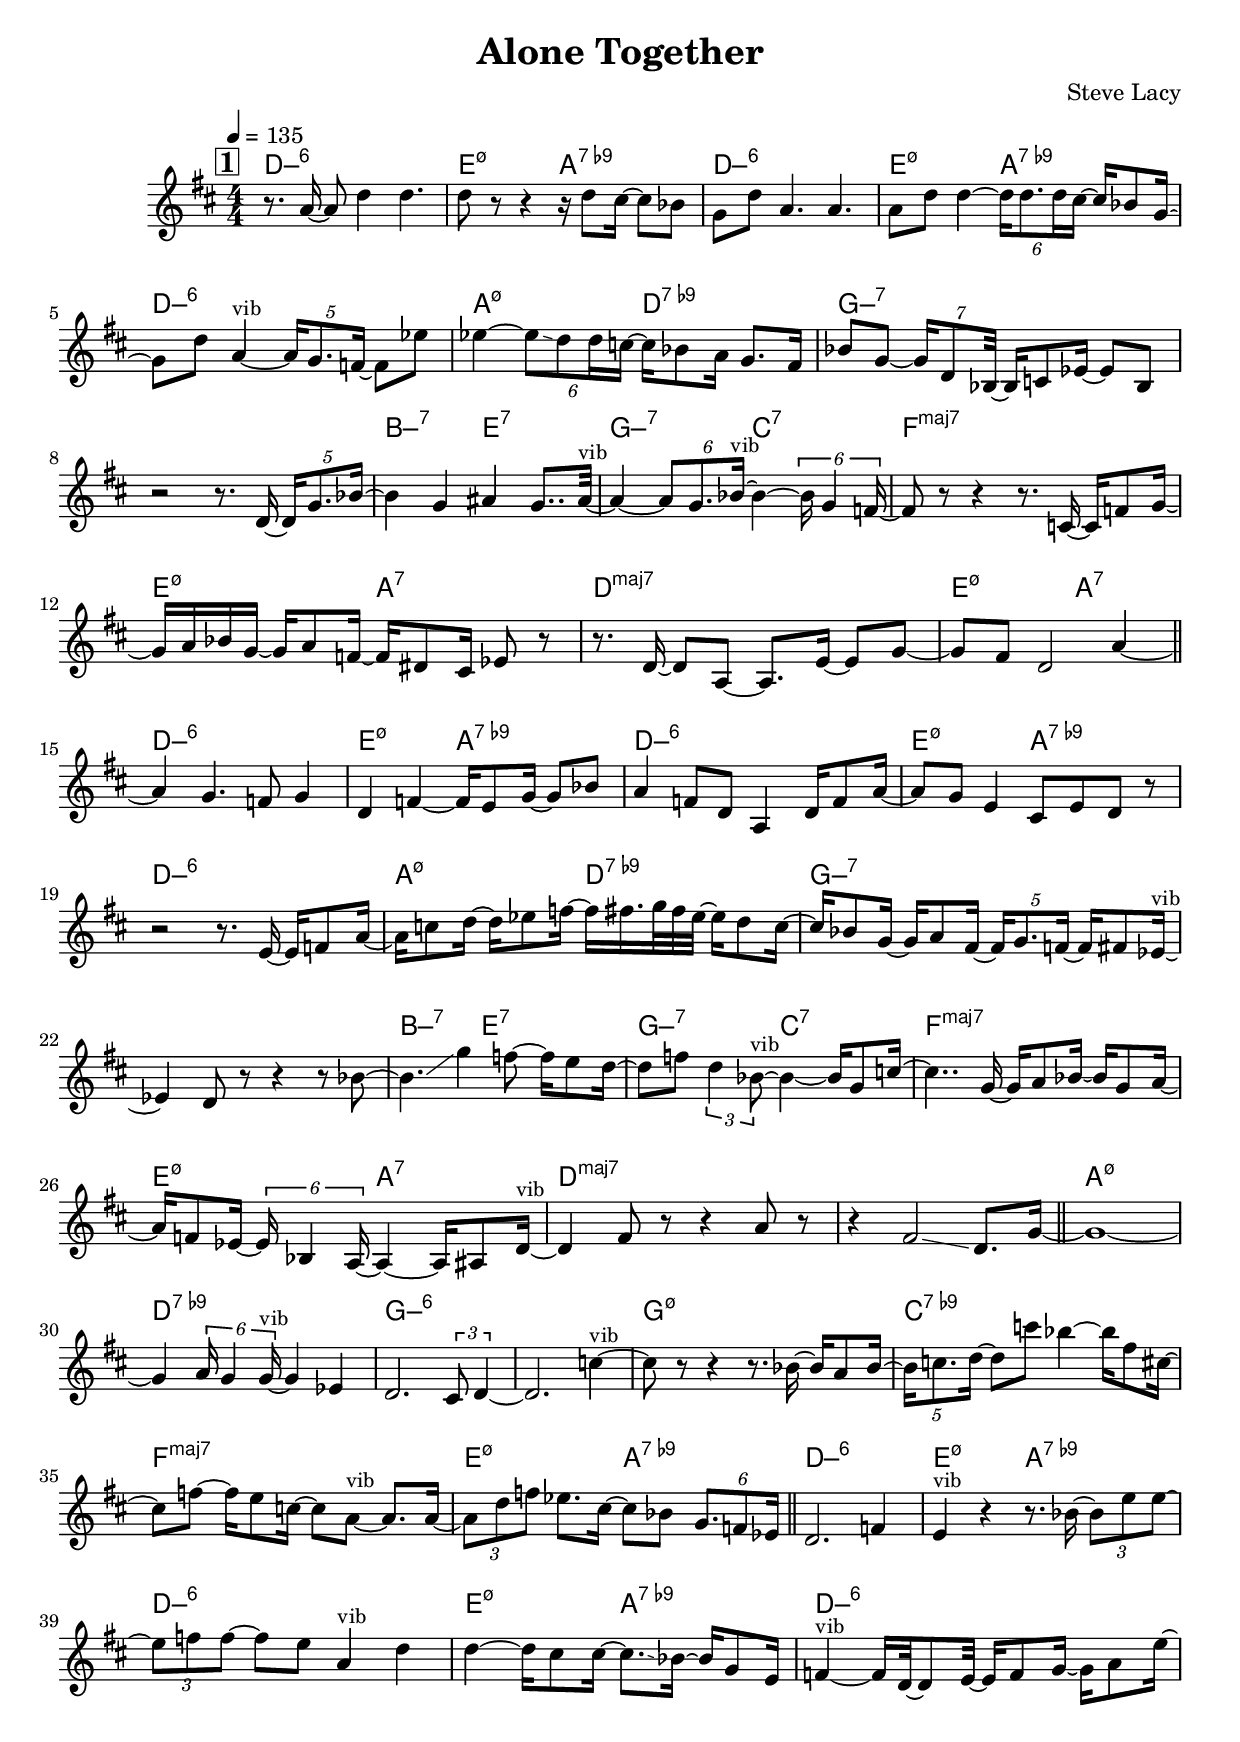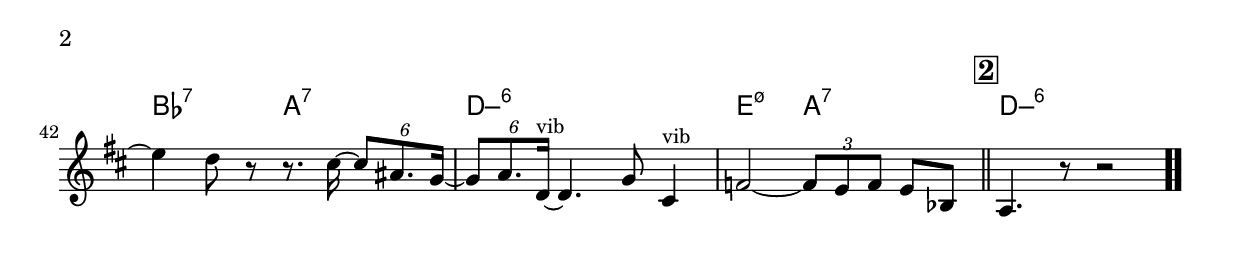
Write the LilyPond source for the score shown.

\version "2.13.2"

#(ly:set-option 'point-and-click #f)

\header {
  title = "Alone Together"
  composer = "Steve Lacy"
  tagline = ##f
}
global =
{
    \override Staff.TimeSignature #'style = #'()
    \time 4/4
    \clef "treble"
    \key d \major
    \override Rest #'direction = #'0
    \override MultiMeasureRest #'staff-position = #0
}
\score
{
<<
    \transpose c' c'

    \new ChordNames { \chords {
      \set majorSevenSymbol = \markup { "maj7" }
      \set minorChordModifier = \markup { \char ##x2013 }
      
      | d1:min6 | e2:min5-7 a2:9- | d1:min6 | e2:min5-7 a2:9- | d1:min6 | a2:min5-7 d2:9- | g1:min7 | s1 
      | b2:min7 e2:7 | g2:min7 c2:7 | f1:maj | e2:min5-7 a2:7 | d1:maj | e2:min5-7 a2:7 | d1:min6 | e2:min5-7 a2:9- 
      | d1:min6 | e2:min5-7 a2:9- | d1:min6 | a2:min5-7 d2:9- | g1:min7 | s1 | b2:min7 e2:7 | g2:min7 c2:7 
      | f1:maj | e2:min5-7 a2:7 | d1:maj | s1 | a1:min5-7 | d1:9- | g1:min6 | s1 
      | g1:min5-7 | c1:9- | f1:maj | e2:min5-7 a2:9- | d1:min6 | e2:min5-7 a2:9- | d1:min6 | e2:min5-7 a2:9- 
      | d1:min6 | bes2:7 a2:7 | d1:min6 | e2:min5-7 a2:7 | d1:min6|
      }
      }

    \new Staff
    <<
    \transpose c' c'

    {
      \global
  		%\override Score.MetronomeMark #'transparent = ##t
  		%\override Score.MetronomeMark #'stencil = ##f
  		
  		\override HorizontalBracket #'direction = #UP
  		\override HorizontalBracket #'bracket-flare = #'(0 . 0)
  		
  		\override TextSpanner #'dash-fraction = #1.0
  		\override TextSpanner #'bound-details #'left #'text = \markup{ \concat{\draw-line #'(0 . -1.0) \draw-line #'(1.0 . 0) }}
  		\override TextSpanner #'bound-details #'right #'text = \markup{ \concat{ \draw-line #'(1.0 . 0) \draw-line #'(0 . -1.0) }}
          \set Score.markFormatter = #format-mark-box-numbers


      \tempo 4 = 135
      \set Score.currentBarNumber = #1
     
      \bar "||" \mark \default r8. a'16~ a'8 d''4 d''4. 
      | d''8 r8 r4 r16 d''8 cis''16~ cis''8 bes'8 
      | g'8 d''8 a'4. a'4. 
      | a'8 d''8 d''4~ \tuplet 6/4 {d''16 d''8. d''16 cis''16~} cis''16 bes'8 g'16~ 
      | g'8 d''8 a'4~^\markup{\left-align \small vib} \tuplet 5/4 {a'16 g'8. f'16~} f'8 es''8 
      | es''4~ \tuplet 6/4 {es''8\glissando  d''8 d''16 c''16~} c''16 bes'8 a'16 g'8. fis'16 
      | bes'8 g'8~ \tuplet 7/8 {g'16 d'8 bes32~} bes16 c'8 es'16~ es'8 bes8 
      | r2 r8. d'16~ \tuplet 5/4 {d'16 g'8. bes'16~} 
      | bes'4 g'4 ais'4 g'8.. ais'32~^\markup{\left-align \small vib} 
      | ais'4~ \tuplet 6/4 {ais'8 g'8. bes'16~^\markup{\left-align \small vib}} bes'4~ \tuplet 6/4 {bes'16 g'4 f'16~} 
      | f'8 r8 r4 r8. c'16~ c'16 f'8 g'16~ 
      | g'16 a'16 bes'16 g'16~ g'16 a'8 f'16~ f'16 dis'8 cis'16 es'8 r8 
      | r8. d'16~ d'8 a8~ a8. e'16~ e'8 g'8~ 
      | g'8 fis'8 d'2 a'4~ 
      \bar "||" a'4 g'4. f'8 g'4 
      | d'4 f'4~ f'16 e'8 g'16~ g'8 bes'8 
      | a'4 f'8 d'8 a4 d'16 f'8 a'16~ 
      | a'8 g'8 e'4 cis'8 e'8 d'8 r8 
      | r2 r8. e'16~ e'16 f'8 a'16~ 
      | a'16 c''8 d''16~ d''16 es''8 f''16~ f''16 fis''16. g''32 fis''32 es''32~ es''16 d''8 c''16~ 
      | c''16 bes'8 g'16~ g'16 a'8 fis'16~ \tuplet 5/4 {fis'16 g'8. f'16~} f'16 fis'8 es'16~^\markup{\left-align \small vib} 
      | es'4 d'8 r8 r4 r8 bes'8~ 
      | bes'4.\glissando  g''4 f''8~ f''16 e''8 d''16~ 
      | d''8 f''8 \tuplet 3/2 {d''4 bes'8~^\markup{\left-align \small vib}} bes'4~ bes'16 g'8 c''16~ 
      | c''4.. g'16~ g'16 a'8 bes'16~ bes'16 g'8 a'16~ 
      | a'16 f'8 es'16~ \tuplet 6/4 {es'16 bes4 a16~} a4~ a16 ais8 d'16~^\markup{\left-align \small vib} 
      | d'4 fis'8 r8 r4 a'8 r8 
      | r4 fis'2\glissando  d'8. g'16~ 
      \bar "||" g'1~ 
      | g'4 \tuplet 6/4 {a'16 g'4 g'16~^\markup{\left-align \small vib}} g'4 es'4 
      | d'2. \tuplet 3/2 {cis'8 d'4~} 
      | d'2. c''4~^\markup{\left-align \small vib} 
      | c''8 r8 r4 r8. bes'16~ bes'16 a'8 bes'16~ 
      | \tuplet 5/4 {bes'16 c''8. d''16~} d''8 c'''8 bes''4~ bes''16 fis''8 cis''16~ 
      | cis''8 f''8~ f''16 e''8 c''16~ c''8 a'8~^\markup{\left-align \small vib} a'8. a'16~ 
      | \tuplet 3/2 {a'8 d''8 f''8} es''8. cis''16~ cis''8 bes'8 \tuplet 6/4 {g'8. f'8 es'16} 
      \bar "||" d'2. f'4 
      | e'4^\markup{\left-align \small vib} r4 r8. bes'16~ \tuplet 3/2 {bes'8 e''8 e''8~} 
      | \tuplet 3/2 {e''8 f''8 f''8~} f''8 e''8 a'4^\markup{\left-align \small vib} d''4 
      | d''4~ d''16 cis''8 cis''16~ cis''8.\glissando  bes'16~ bes'16 g'8 e'16 
      | f'4~^\markup{\left-align \small vib} f'16 d'32~ d'8 e'32~ e'16 f'8 g'16~ g'16 a'8 e''16~ 
      | e''4 d''8 r8 r8. cis''16~ \tuplet 6/4 {cis''8 ais'8. g'16~} 
      | \tuplet 6/4 {g'8 a'8. d'16~^\markup{\left-align \small vib}} d'4. g'8 cis'4^\markup{\left-align \small vib} 
      | f'2~ \tuplet 3/2 {f'8 e'8 f'8} e'8 bes8 
      \bar "||" \mark \default a4. r8 r2\bar  ".."
    }
    >>
>>    
}
